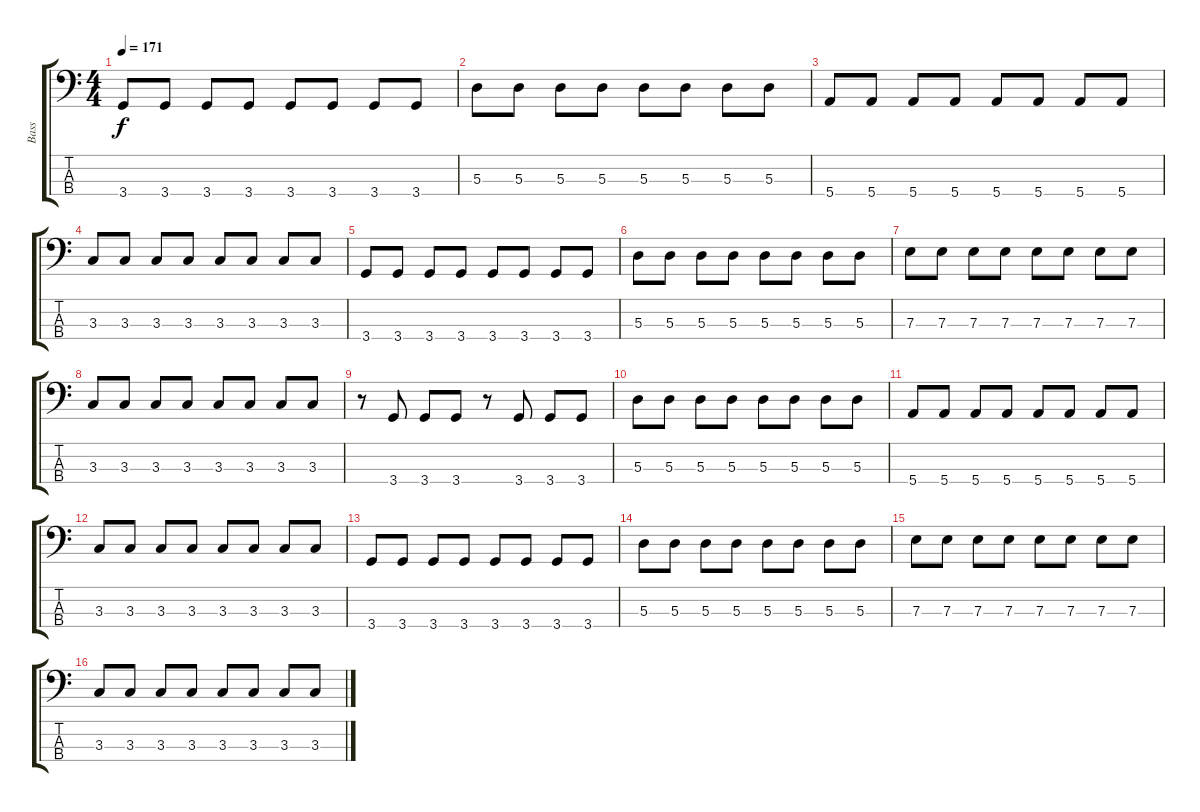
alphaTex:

\track ("Bass" "Bass") {instrument electricbasspick}
\staff {score tabs}
\tuning (G2 D2 A1 E1) {hide}
\ts (4 4)
\tempo 171
\clef f4
\ks c
3.4.8{dy f} 3.4.8 3.4.8 3.4.8 3.4.8 3.4.8 3.4.8 3.4.8 |
5.3.8 5.3.8 5.3.8 5.3.8 5.3.8 5.3.8 5.3.8 5.3.8 |
5.4.8 5.4.8 5.4.8 5.4.8 5.4.8 5.4.8 5.4.8 5.4.8 |
3.3.8 3.3.8 3.3.8 3.3.8 3.3.8 3.3.8 3.3.8 3.3.8 |
3.4.8 3.4.8 3.4.8 3.4.8 3.4.8 3.4.8 3.4.8 3.4.8 |
5.3.8 5.3.8 5.3.8 5.3.8 5.3.8 5.3.8 5.3.8 5.3.8 |
7.3.8 7.3.8 7.3.8 7.3.8 7.3.8 7.3.8 7.3.8 7.3.8 |
3.3.8 3.3.8 3.3.8 3.3.8 3.3.8 3.3.8 3.3.8 3.3.8 |
r.8 3.4.8 3.4.8 3.4.8 r.8 3.4.8 3.4.8 3.4.8 |
5.3.8 5.3.8 5.3.8 5.3.8 5.3.8 5.3.8 5.3.8 5.3.8 |
5.4.8 5.4.8 5.4.8 5.4.8 5.4.8 5.4.8 5.4.8 5.4.8 |
3.3.8 3.3.8 3.3.8 3.3.8 3.3.8 3.3.8 3.3.8 3.3.8 |
3.4.8 3.4.8 3.4.8 3.4.8 3.4.8 3.4.8 3.4.8 3.4.8 |
5.3.8 5.3.8 5.3.8 5.3.8 5.3.8 5.3.8 5.3.8 5.3.8 |
7.3.8 7.3.8 7.3.8 7.3.8 7.3.8 7.3.8 7.3.8 7.3.8 |
3.3.8 3.3.8 3.3.8 3.3.8 3.3.8 3.3.8 3.3.8 3.3.8
